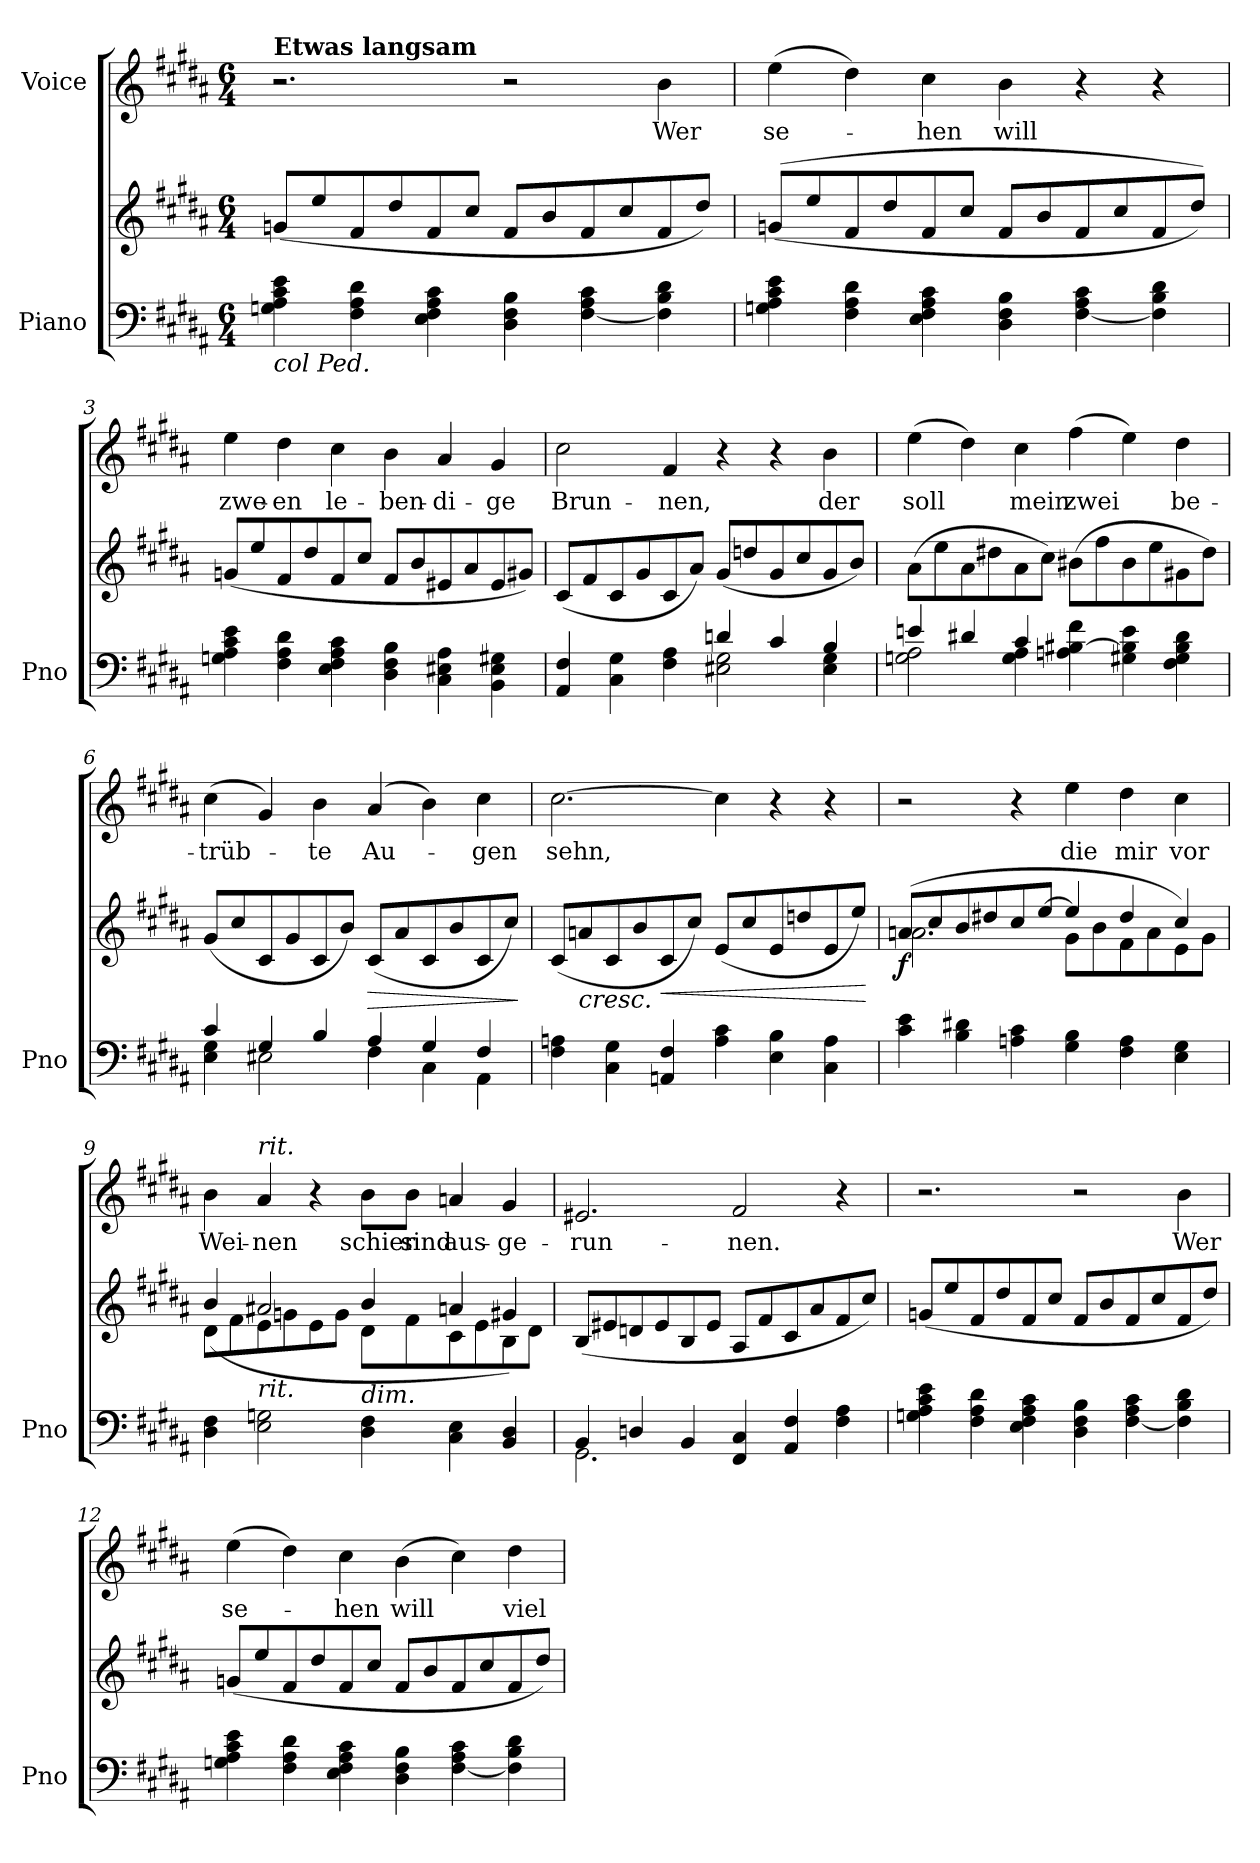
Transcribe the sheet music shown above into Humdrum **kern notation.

**kern	**kern	**dynam	**kern	**text
*part2	*part2	*part2	*part1	*part1
*staff3	*staff2	*staff2/3	*staff1	*staff1
*I"Piano	*	*	*I"Voice	*
*I'Pno	*	*	*	*
*clefF4	*clefG2	*	*clefG2	*
*k[f#c#g#d#a#]	*k[f#c#g#d#a#]	*	*k[f#c#g#d#a#]	*
*M6/4	*M6/4	*	*M6/4	*
=1	=1	=1	=1	=1
!	!	!	!LO:TX:B:t=Etwas langsam	!
!LO:TX:b:i:t=col Ped.	!	!	!	!
!	!	!LO:DY:a	!	!
4Gn\ 4A#\ 4c#\ 4e\	(<8gn/L	other-dynamics	2.r	.
.	8ee/	.	.	.
4F#\ 4A#\ 4d#\	8f#/	.	.	.
.	8dd#/	.	.	.
4E\ 4F#\ 4A#\ 4c#\	8f#/	.	.	.
.	8cc#/J	.	.	.
4D#\ 4F#\ 4B\	8f#/L	.	2r	.
.	8b/	.	.	.
[4F#\ 4A#\ 4c#\	8f#/	.	.	.
.	8cc#/	.	.	.
!	!	!	!	!LO:LY:b
4F#\] 4B\ 4d#\	8f#/	.	4b\	Wer
.	8dd#/J)	.	.	.
=2	=2	=2	=2	=2
!	!	!LO:DY:a	!	!LO:LY:b
4Gn\ 4A#\ 4c#\ 4e\	(<(<8gn/L	other-dynamics	(>4ee\	se-
.	8ee/	.	.	.
4F#\ 4A#\ 4d#\	8f#/	.	4dd#\)	.
.	8dd#/	.	.	.
!	!	!	!	!LO:LY:b
4E\ 4F#\ 4A#\ 4c#\	8f#/	.	4cc#\	-hen
.	8cc#/J	.	.	.
!	!	!	!	!LO:LY:b
4D#\ 4F#\ 4B\	8f#/L	.	4b\	will
.	8b/	.	.	.
[4F#\ 4A#\ 4c#\	8f#/	.	4r	.
.	8cc#/	.	.	.
4F#\] 4B\ 4d#\	8f#/	.	4r	.
.	8dd#/J))	.	.	.
!!LO:LB:g=z
=3	=3	=3	=3	=3
!	!	!LO:DY:a	!	!LO:LY:b
4Gn\ 4A#\ 4c#\ 4e\	(<8gn/L	other-dynamics	4ee\	zwe-
.	8ee/	.	.	.
!	!	!	!	!LO:LY:b
4F#\ 4A#\ 4d#\	8f#/	.	4dd#\	-en
.	8dd#/	.	.	.
!	!	!	!	!LO:LY:b
4E\ 4F#\ 4A#\ 4c#\	8f#/	.	4cc#\	le-
.	8cc#/J	.	.	.
!	!	!	!	!LO:LY:b
4D#\ 4F#\ 4B\	8f#/L	.	4b\	-ben-
.	8b/	.	.	.
!	!	!	!	!LO:LY:b
4C#\ 4E#X\ 4A#\	8e#X/	.	4a#/	-di-
.	8a#/	.	.	.
!	!	!	!	!LO:LY:b
4BB\ 4E#\ 4G#X\	8e#/	.	4g#/	-ge
.	8g#X/J)	.	.	.
=4	=4	=4	=4	=4
*^	*	*	*	*
!	!	!	!	!	!LO:LY:b
4AA#/ 4F#/	2.ryy	(<8c#/L	.	2cc#\	Brun-
.	.	8f#/	.	.	.
4C#\ 4G#\	.	8c#/	.	.	.
.	.	8g#/	.	.	.
!	!	!	!	!	!LO:LY:b
4F#\ 4A#\	.	8c#/	.	4f#/	-nen,
.	.	8a#/J)	.	.	.
2E#X\ 2G#\	4dn/	(<8g#/L	.	4r	.
.	.	8ddn/	.	.	.
.	4c#/	8g#/	.	4r	.
.	.	8cc#/	.	.	.
!	!	!	!	!	!LO:LY:b
4E#\ 4G#\	4B/	8g#/	.	4b\	der
.	.	8b/J)	.	.	.
=5	=5	=5	=5	=5	=5
!	!	!	!	!	!LO:LY:b
2Gn\ 2A#\	4en/	(>8a#\L	.	(>4ee\	soll
.	.	8ee\	.	.	.
.	4d#X/	8a#\	.	4dd#\)	.
.	.	8dd#X\	.	.	.
!	!	!	!	!	!LO:LY:b
4G\ 4A#\	4c#/	8a#\	.	4cc#\	mein
.	.	8cc#\J)	.	.	.
!	!	!	!	!	!LO:LY:b
4An\ [4B#X\ 4f#\	2.ryy	(>8b#X\L	.	(>4ff#\	zwei
.	.	8ff#\	.	.	.
4G#X\ 4B#\] 4e\	.	8b#\	.	4ee\)	.
.	.	8ee\	.	.	.
!	!	!	!	!	!LO:LY:b
4F#\ 4G#\ 4B#\ 4d#\	.	8g#X\	.	4dd#\	be-
.	.	8dd#\J)	.	.	.
!!LO:LB:g=z
=6	=6	=6	=6	=6	=6
!	!	!	!	!	!LO:LY:b
4c#/	4E\ 4G#\	(<8g#/L	.	(>4cc#\	-trüb-
.	.	8cc#/	.	.	.
4G#/	2E#X\	8c#/	.	4g#/)	.
.	.	8g#/	.	.	.
!	!	!	!	!	!LO:LY:b
4B/	.	8c#/	.	4b\	-te
.	.	8b/J)	.	.	.
!	!	!	!LO:HP:b	!	!LO:LY:b
4A#/	4F#\	(<8c#/L	>	(>4a#/	Au-
.	.	8a#/	.	.	.
4G#/	4C#\	8c#/	.	4b\)	.
.	.	8b/	.	.	.
!	!	!	!	!	!LO:LY:b
4F#/	4AA#\	8c#/	.	4cc#\	-gen
.	.	8cc#/J)	.	.	.
*v	*v	*	*	*	*
.	.	]	.	.
=7	=7	=7	=7	=7
!	!	!	!	!LO:LY:b
4F#\ 4An\	(<8c#/L	.	[2.cc#\	sehn,
!	!	!LO:HP:b	!	!
.	8an/	<	.	.
4C#\ 4G#\	8c#/	.	.	.
.	8b/	.	.	.
!	!	!LO:HP:b	!	!
4AAn/ 4F#/	8c#/	<	.	.
.	8cc#/J)	.	.	.
4A\ 4c#\	(<8e/L	.	4cc#\]	.
.	8cc#/	.	.	.
4E\ 4B\	8e/	.	4r	.
.	8ddn/	.	.	.
4C#\ 4A\	8e/	.	4r	.
.	8ee/J)	.	.	.
.	.	[	.	.
=8	=8	=8	=8	=8
*	*^	*	*	*
!	!	!	!LO:DY:b	!	!
4c#\ 4e\	(>8an/L	2.a\	f	2r	.
.	8cc#/	.	.	.	.
4B\ 4d#X\	8b/	.	.	.	.
.	8dd#X/	.	.	.	.
4An\ 4c#\	8cc#/	.	.	4r	.
.	[8ee/J	.	.	.	.
!	!	!	!	!	!LO:LY:b
4G#\ 4B\	4ee/]	8g#\L	[	4ee\	die
.	.	8b\	.	.	.
!	!	!	!	!	!LO:LY:b
4F#\ 4A\	4dd#/	8f#\	.	4dd#\	mir
.	.	8a\	.	.	.
!	!	!	!	!	!LO:LY:b
4E\ 4G#\	4cc#/)	8e\	.	4cc#\	vor
.	.	8g#\J	.	.	.
!!LO:PB:g=z
=9	=9	=9	=9	=9	=9
!	!	!	!	!	!LO:LY:b
4D#\ 4F#\	8d#\L	(>4b/	.	4b\	Wei-
.	8f#\	.	.	.	.
!	!	!	!	!LO:TX:a:i:t=rit.	!
!	!LO:TX:b:i:t=rit.	!	!	!	!
!	!	!	!	!	!LO:LY:b
2E\ 2Gn\	8e\	2a#X/	.	4a#/	-nen
.	8gn\	.	.	.	.
.	8e\	.	.	4r	.
.	(8g\J	.	.	.	.
!	!LO:TX:b:i:t=dim.	!	!	!	!
!	!	!	!	!	!LO:LY:b
4D#\ 4F#\	8d#\L	4b/	.	8b\L	schier
!	!	!	!	!	!LO:LY:b
.	8f#\	.	.	8b\J	sind
!	!	!	!	!	!LO:LY:b
4C#\ 4E\	8c#\	4an/	.	4an/	aus-
.	8e\	.	.	.	.
!	!	!	!	!	!LO:LY:b
4BB/ 4D#/	8B\	4g#X/)	.	4g#/	-ge-
.	8d#\J	.	.	.	.
*	*v	*v	*	*	*
=10	=10	=10	=10	=10
*^	*	*	*	*
!	!	!	!	!	!LO:LY:b
4BB/	2.GG#\	(<8B/L	.	2.e#X/	run-
.	.	8e#X/	.	.	.
4Dn/	.	8dn/	.	.	.
.	.	8e#/	.	.	.
4BB/	.	8B/	.	.	.
.	.	8e#/J	.	.	.
!	!	!	!	!	!LO:LY:b
4FF#/ 4C#/	2.ryy	8A#/L	.	2f#/	-nen.
.	.	8f#/	.	.	.
4AA#/ 4F#/	.	8c#/	.	.	.
.	.	8a#/	.	.	.
4F#\ 4A#\	.	8f#/	.	4r	.
.	.	8cc#/J)	.	.	.
*v	*v	*	*	*	*
=11	=11	=11	=11	=11
4Gn\ 4A#\ 4c#\ 4e\	(<8gn/L	.	2.r	.
.	8ee/	.	.	.
4F#\ 4A#\ 4d#\	8f#/	.	.	.
.	8dd#/	.	.	.
4E\ 4F#\ 4A#\ 4c#\	8f#/	.	.	.
.	8cc#/J	.	.	.
4D#\ 4F#\ 4B\	8f#/L	.	2r	.
.	8b/	.	.	.
[4F#\ 4A#\ 4c#\	8f#/	.	.	.
.	8cc#/	.	.	.
!	!	!	!	!LO:LY:b
4F#\] 4B\ 4d#\	8f#/	.	4b\	Wer
.	8dd#/J)	.	.	.
!!LO:LB:g=z
=12	=12	=12	=12	=12
!	!	!	!	!LO:LY:b
4Gn\ 4A#\ 4c#\ 4e\	(<8gn/L	.	(>4ee\	se-
.	8ee/	.	.	.
4F#\ 4A#\ 4d#\	8f#/	.	4dd#\)	.
.	8dd#/	.	.	.
!	!	!	!	!LO:LY:b
4E\ 4F#\ 4A#\ 4c#\	8f#/	.	4cc#\	-hen
.	8cc#/J	.	.	.
!	!	!	!	!LO:LY:b
4D#\ 4F#\ 4B\	8f#/L	.	(>4b\	will
.	8b/	.	.	.
[4F#\ 4A#\ 4c#\	8f#/	.	4cc#\)	.
.	8cc#/	.	.	.
!	!	!	!	!LO:LY:b
4F#\] 4B\ 4d#\	8f#/	.	4dd#\	viel
.	8dd#/J)	.	.	.
=	=	=	=	=
*-	*-	*-	*-	*-
